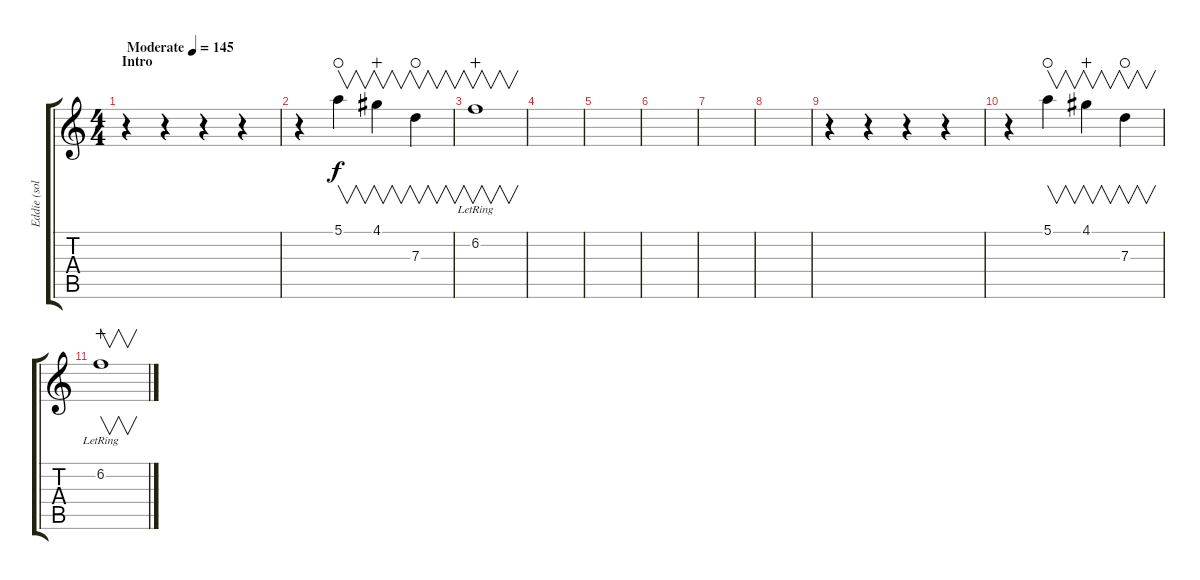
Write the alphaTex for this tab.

\track ("Eddie (solo)" "Eddie (sol") {instrument electricguitarjazz}
\staff {score tabs}
\tuning (E4 B3 G3 D3 A2 E2) {hide}
\ts (4 4)
\section ("" "Intro")
\tempo (145 "Moderate")
\clef g2
\ks c
r.4{dy f instrument electricguitarjazz} r.4 r.4 r.4 |
r.4 5.1.4{v waho} 4.1.4{v wahc} 7.3.4{v waho} |
6.2{lr}.1{v wahc} |
|
|
|
|
|
r.4 r.4 r.4 r.4 |
r.4 5.1.4{v waho} 4.1.4{v wahc} 7.3.4{v waho} |
6.2{lr}.1{v wahc}
